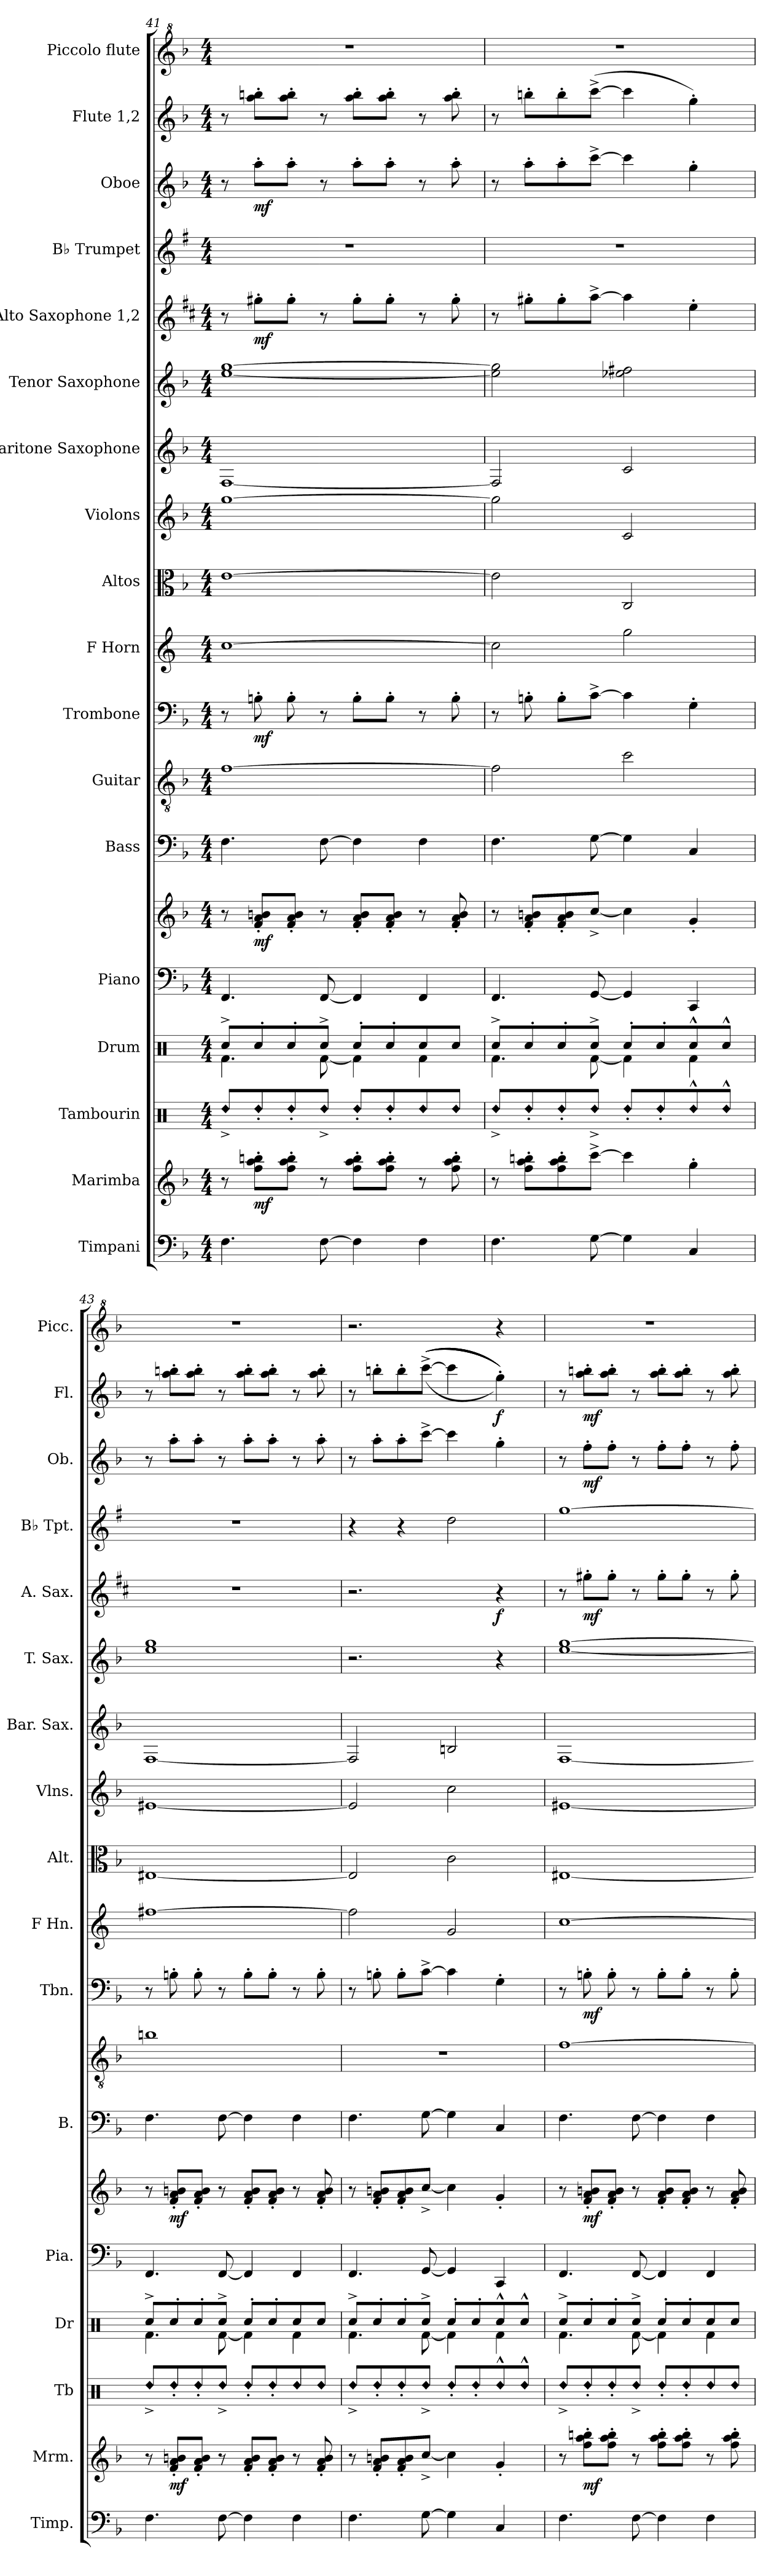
**kern	**kern	**dynam	**kern	**kern	**kern	**kern	**dynam	**kern	**kern	**kern	**dynam	**kern	**kern	**kern	**kern	**kern	**kern	**dynam	**kern	**kern	**dynam	**kern	**dynam	**kern
*part18	*part17	*part17	*part16	*part15	*part14	*part14	*part14	*part13	*part12	*part11	*part11	*part10	*part9	*part8	*part7	*part6	*part5	*part5	*part4	*part3	*part3	*part2	*part2	*part1
*staff19	*staff18	*staff18	*staff17	*staff16	*staff15	*staff14	*staff14/15	*staff13	*staff12	*staff11	*staff11	*staff10	*staff9	*staff8	*staff7	*staff6	*staff5	*staff5	*staff4	*staff3	*staff3	*staff2	*staff2	*staff1
*I"Timpani	*I"Marimba	*	*I"Tambourin	*I"Drum	*I"Piano	*	*	*I"Bass	*I"Guitar	*I"Trombone	*	*I"F Horn	*I"Altos	*I"Violons	*I"Baritone Saxophone	*I"Tenor Saxophone	*I"Alto Saxophone 1,2	*	*I"B♭ Trumpet	*I"Oboe	*	*I"Flute 1,2	*	*I"Piccolo flute
*I'Timp.	*I'Mrm.	*	*I'Tb	*I'Dr	*I'Pia.	*	*	*I'B.	*	*I'Tbn.	*	*I'F Hn.	*I'Alt.	*I'Vlns.	*I'Bar. Sax.	*I'T. Sax.	*I'A. Sax.	*	*I'B♭ Tpt.	*I'Ob.	*	*I'Fl.	*	*I'Picc.
!!LO:PB:g=z
*clefF4	*clefG2	*	*clefX	*clefX	*clefF4	*clefG2	*	*clefF4	*clefGv2	*clefF4	*	*clefG2	*clefC3	*clefG2	*clefG2	*clefG2	*clefG2	*	*clefG2	*clefG2	*	*clefG2	*	*clefG^2
*	*	*	*	*	*	*	*	*ITrd7c12	*	*	*	*ITrd4c7	*	*	*ITrd12c21	*ITrd8c14	*ITrd5c9	*	*ITrd1c2	*	*	*	*	*ITrd-7c-12
*k[b-]	*k[b-]	*	*k[]	*k[]	*k[b-]	*k[b-]	*	*k[b-]	*k[b-]	*k[b-]	*	*k[b-]	*k[b-]	*k[b-]	*k[b-]	*k[b-]	*k[b-]	*	*k[b-]	*k[b-]	*	*k[b-]	*	*k[b-]
*M4/4	*M4/4	*	*M4/4	*M4/4	*M4/4	*M4/4	*	*M4/4	*M4/4	*M4/4	*	*M4/4	*M4/4	*M4/4	*M4/4	*M4/4	*M4/4	*	*M4/4	*M4/4	*	*M4/4	*	*M4/4
=41	=41	=41	=41	=41	=41	=41	=41	=41	=41	=41	=41	=41	=41	=41	=41	=41	=41	=41	=41	=41	=41	=41	=41	=41
!	!	!	!LO:N:head=diamond	!	!	!	!	!	!	!	!	!	!	!	!	!	!	!	!	!	!	!	!	!
*	*	*	*	*^	*	*	*	*	*	*	*	*	*	*	*	*	*	*	*	*	*	*	*	*
4.F\	8r	.	8Rdd^/L	8Rcc^/L	4.Rf\	4.FF/	8r	.	4.FF\	[1f	8r	.	[1f	[1e	[1gg	[1FF	[1e [1g	8r	.	1r	8r	.	8r	.	1r
!	!	!LO:DY:b	!LO:N:head=diamond	!	!	!	!	!LO:DY:b	!	!	!	!LO:DY:b	!	!	!	!	!	!	!LO:DY:b	!	!	!LO:DY:b	!	!	!
.	8ff\' 8aa\' 8bbn\'L	mf	8Rdd'/	8Rcc'/	.	.	8f/' 8a/' 8bn/'L	mf	.	.	8Bn'\	mf	.	.	.	.	.	8bn'\L	mf	.	8aa'\L	mf	8aa\' 8bbn\'L	.	.
!	!	!	!LO:N:head=diamond	!	!	!	!	!	!	!	!	!	!	!	!	!	!	!	!	!	!	!	!	!	!
.	8ff\' 8aa\' 8bb\'J	.	8Rdd'/	8Rcc'/	.	.	8f/' 8a/' 8b/'J	.	.	.	8B'\	.	.	.	.	.	.	8b'\J	.	.	8aa'\J	.	8aa\' 8bb\'J	.	.
!	!	!	!LO:N:head=diamond	!	!	!	!	!	!	!	!	!	!	!	!	!	!	!	!	!	!	!	!	!	!
[8F\	8r	.	8Rdd^/J	8Rcc^/J	[8Rf\	[8FF/	8r	.	[8FF\	.	8r	.	.	.	.	.	.	8r	.	.	8r	.	8r	.	.
!	!	!	!LO:N:head=diamond	!	!	!	!	!	!	!	!	!	!	!	!	!	!	!	!	!	!	!	!	!	!
4F\]	8ff\' 8aa\' 8bb\'L	.	8Rdd'/L	8Rcc'/L	4Rf\]	4FF/]	8f/' 8a/' 8b/'L	.	4FF\]	.	8B'\L	.	.	.	.	.	.	8b'\L	.	.	8aa'\L	.	8aa\' 8bb\'L	.	.
!	!	!	!LO:N:head=diamond	!	!	!	!	!	!	!	!	!	!	!	!	!	!	!	!	!	!	!	!	!	!
.	8ff\' 8aa\' 8bb\'J	.	8Rdd'/	8Rcc'/	.	.	8f/' 8a/' 8b/'J	.	.	.	8B'\J	.	.	.	.	.	.	8b'\J	.	.	8aa'\J	.	8aa\' 8bb\'J	.	.
!	!	!	!LO:N:head=diamond	!	!	!	!	!	!	!	!	!	!	!	!	!	!	!	!	!	!	!	!	!	!
4F\	8r	.	8Rdd/	8Rcc/	4Rf\	4FF/	8r	.	4FF\	.	8r	.	.	.	.	.	.	8r	.	.	8r	.	8r	.	.
!	!	!	!LO:N:head=diamond	!	!	!	!	!	!	!	!	!	!	!	!	!	!	!	!	!	!	!	!	!	!
.	8ff\' 8aa\' 8bb\'	.	8Rdd/J	8Rcc/J	.	.	8f/' 8a/' 8b/'	.	.	.	8B'\	.	.	.	.	.	.	8b'\	.	.	8aa'\	.	8aa\' 8bb\'	.	.
=42	=42	=42	=42	=42	=42	=42	=42	=42	=42	=42	=42	=42	=42	=42	=42	=42	=42	=42	=42	=42	=42	=42	=42	=42	=42
!	!	!	!LO:N:head=diamond	!	!	!	!	!	!	!	!	!	!	!	!	!	!	!	!	!	!	!	!	!	!
4.F\	8r	.	8Rdd^/L	8Rcc^/L	4.Rf\	4.FF/	8r	.	4.FF\	2f\]	8r	.	2f\]	2e\]	2gg\]	2FF/]	2e\] 2g\]	8r	.	1r	8r	.	8r	.	1r
!	!	!	!LO:N:head=diamond	!	!	!	!	!	!	!	!	!	!	!	!	!	!	!	!	!	!	!	!	!	!
.	8ff\' 8aa\' 8bbn\'L	.	8Rdd'/	8Rcc'/	.	.	8f/' 8a/' 8bn/'L	.	.	.	8Bn'\	.	.	.	.	.	.	8bn'\L	.	.	8aa'\L	.	8bbn'\L	.	.
!	!	!	!LO:N:head=diamond	!	!	!	!	!	!	!	!	!	!	!	!	!	!	!	!	!	!	!	!	!	!
.	8ff\' 8aa\' 8bb\'	.	8Rdd'/	8Rcc'/	.	.	8f/' 8a/' 8b/'	.	.	.	8B'\L	.	.	.	.	.	.	8b'\	.	.	8aa'\	.	8bb'\	.	.
!	!	!	!LO:N:head=diamond	!	!	!	!	!	!	!	!	!	!	!	!	!	!	!	!	!	!	!	!	!	!
[8G\	[8ccc^\J	.	8Rdd^/J	8Rcc^/J	[8Rf\	[8GG/	[8cc^/J	.	[8GG\	.	[8c^\J	.	.	.	.	.	.	[8cc^\J	.	.	[8ccc^\J	.	(>[8ccc^\J	.	.
!	!	!	!LO:N:head=diamond	!	!	!	!	!	!	!	!	!	!	!	!	!	!	!	!	!	!	!	!	!	!
4G\]	4ccc\]	.	8Rdd'/L	8Rcc'/L	4Rf\]	4GG/]	4cc\]	.	4GG\]	2cc\	4c\]	.	2cc\	2C/	2c/	2C/	2e-X\ 2f#X\	4cc\]	.	.	4ccc\]	.	4ccc\]	.	.
!	!	!	!LO:N:head=diamond	!	!	!	!	!	!	!	!	!	!	!	!	!	!	!	!	!	!	!	!	!	!
.	.	.	8Rdd'/	8Rcc'/	.	.	.	.	.	.	.	.	.	.	.	.	.	.	.	.	.	.	.	.	.
!	!	!	!LO:N:head=diamond	!	!	!	!	!	!	!	!	!	!	!	!	!	!	!	!	!	!	!	!	!	!
4C/	4gg'\	.	8Rdd^^/	8Rcc^^/	4Rf\	4CC/	4g'/	.	4CC/	.	4G'\	.	.	.	.	.	.	4g'\	.	.	4gg'\	.	4gg'\)	.	.
!	!	!	!LO:N:head=diamond	!	!	!	!	!	!	!	!	!	!	!	!	!	!	!	!	!	!	!	!	!	!
.	.	.	8Rdd^^/J	8Rcc^^/J	.	.	.	.	.	.	.	.	.	.	.	.	.	.	.	.	.	.	.	.	.
=43	=43	=43	=43	=43	=43	=43	=43	=43	=43	=43	=43	=43	=43	=43	=43	=43	=43	=43	=43	=43	=43	=43	=43	=43	=43
!	!	!	!LO:N:head=diamond	!	!	!	!	!	!	!	!	!	!	!	!	!	!	!	!	!	!	!	!	!	!
4.F\	8r	.	8Rdd^/L	8Rcc^/L	4.Rf\	4.FF/	8r	.	4.FF\	1bn	8r	.	[1bn	[1E#X	[1e#X	[1FF	1e 1g	1r	.	1r	8r	.	8r	.	1r
!	!	!LO:DY:b	!LO:N:head=diamond	!	!	!	!	!LO:DY:b	!	!	!	!	!	!	!	!	!	!	!	!	!	!	!	!	!
.	8f/' 8a/' 8bn/'L	mf	8Rdd'/	8Rcc'/	.	.	8f/' 8a/' 8bn/'L	mf	.	.	8Bn'\	.	.	.	.	.	.	.	.	.	8aa'\L	.	8aa\' 8bbn\'L	.	.
!	!	!	!LO:N:head=diamond	!	!	!	!	!	!	!	!	!	!	!	!	!	!	!	!	!	!	!	!	!	!
.	8f/' 8a/' 8b/'J	.	8Rdd'/	8Rcc'/	.	.	8f/' 8a/' 8b/'J	.	.	.	8B'\	.	.	.	.	.	.	.	.	.	8aa'\J	.	8aa\' 8bb\'J	.	.
!	!	!	!LO:N:head=diamond	!	!	!	!	!	!	!	!	!	!	!	!	!	!	!	!	!	!	!	!	!	!
[8F\	8r	.	8Rdd^/J	8Rcc^/J	[8Rf\	[8FF/	8r	.	[8FF\	.	8r	.	.	.	.	.	.	.	.	.	8r	.	8r	.	.
!	!	!	!LO:N:head=diamond	!	!	!	!	!	!	!	!	!	!	!	!	!	!	!	!	!	!	!	!	!	!
4F\]	8f/' 8a/' 8b/'L	.	8Rdd'/L	8Rcc'/L	4Rf\]	4FF/]	8f/' 8a/' 8b/'L	.	4FF\]	.	8B'\L	.	.	.	.	.	.	.	.	.	8aa'\L	.	8aa\' 8bb\'L	.	.
!	!	!	!LO:N:head=diamond	!	!	!	!	!	!	!	!	!	!	!	!	!	!	!	!	!	!	!	!	!	!
.	8f/' 8a/' 8b/'J	.	8Rdd'/	8Rcc'/	.	.	8f/' 8a/' 8b/'J	.	.	.	8B'\J	.	.	.	.	.	.	.	.	.	8aa'\J	.	8aa\' 8bb\'J	.	.
!	!	!	!LO:N:head=diamond	!	!	!	!	!	!	!	!	!	!	!	!	!	!	!	!	!	!	!	!	!	!
4F\	8r	.	8Rdd/	8Rcc/	4Rf\	4FF/	8r	.	4FF\	.	8r	.	.	.	.	.	.	.	.	.	8r	.	8r	.	.
!	!	!	!LO:N:head=diamond	!	!	!	!	!	!	!	!	!	!	!	!	!	!	!	!	!	!	!	!	!	!
.	8f/' 8a/' 8b/'	.	8Rdd/J	8Rcc/J	.	.	8f/' 8a/' 8b/'	.	.	.	8B'\	.	.	.	.	.	.	.	.	.	8aa'\	.	8aa\' 8bb\'	.	.
=44	=44	=44	=44	=44	=44	=44	=44	=44	=44	=44	=44	=44	=44	=44	=44	=44	=44	=44	=44	=44	=44	=44	=44	=44	=44
!	!	!	!LO:N:head=diamond	!	!	!	!	!	!	!	!	!	!	!	!	!	!	!	!	!	!	!	!	!	!
4.F\	8r	.	8Rdd^/L	8Rcc^/L	4.Rf\	4.FF/	8r	.	4.FF\	1r	8r	.	2b\]	2E#/]	2e#/]	2FF/]	2.r	2.r	.	4r	8r	.	8r	.	2.r
!	!	!	!LO:N:head=diamond	!	!	!	!	!	!	!	!	!	!	!	!	!	!	!	!	!	!	!	!	!	!
.	8f/' 8a/' 8bn/'L	.	8Rdd'/	8Rcc'/	.	.	8f/' 8a/' 8bn/'L	.	.	.	8Bn'\	.	.	.	.	.	.	.	.	.	8aa'\L	.	8bbn'\L	.	.
!	!	!	!LO:N:head=diamond	!	!	!	!	!	!	!	!	!	!	!	!	!	!	!	!	!	!	!	!	!	!
.	8f/' 8a/' 8b/'	.	8Rdd'/	8Rcc'/	.	.	8f/' 8a/' 8b/'	.	.	.	8B'\L	.	.	.	.	.	.	.	.	4r	8aa'\	.	8bb'\	.	.
!	!	!	!LO:N:head=diamond	!	!	!	!	!	!	!	!	!	!	!	!	!	!	!	!	!	!	!	!	!	!
[8G\	[8cc^/J	.	8Rdd^/J	8Rcc^/J	[8Rf\	[8GG/	[8cc^/J	.	[8GG\	.	[8c^\J	.	.	.	.	.	.	.	.	.	[8ccc^\J	.	(>(>(>(>(>(>[8ccc^\J	.	.
!	!	!	!LO:N:head=diamond	!	!	!	!	!	!	!	!	!	!	!	!	!	!	!	!	!	!	!	!	!	!
4G\]	4cc\]	.	8Rdd'/L	8Rcc'/L	4Rf\]	4GG/]	4cc\]	.	4GG\]	.	4c\]	.	2c/	2c\	2cc\	2BBn/	.	.	.	2cc\	4ccc\]	.	4ccc\]	.	.
!	!	!	!LO:N:head=diamond	!	!	!	!	!	!	!	!	!	!	!	!	!	!	!	!	!	!	!	!	!	!
.	.	.	8Rdd'/	8Rcc'/	.	.	.	.	.	.	.	.	.	.	.	.	.	.	.	.	.	.	.	.	.
!	!	!	!LO:N:head=diamond	!	!	!	!	!	!	!	!	!	!	!	!	!	!	!	!LO:DY:b	!	!	!	!	!LO:DY:b	!
4C/	4g'/	.	8Rdd^^/	8Rcc^^/	4Rf\	4CC/	4g'/	.	4CC/	.	4G'\	.	.	.	.	.	4r	4r	f	.	4gg'\	.	4gg'\))))))	f	4r
!	!	!	!LO:N:head=diamond	!	!	!	!	!	!	!	!	!	!	!	!	!	!	!	!	!	!	!	!	!	!
.	.	.	8Rdd^^/J	8Rcc^^/J	.	.	.	.	.	.	.	.	.	.	.	.	.	.	.	.	.	.	.	.	.
!!LO:PB:g=z
=45	=45	=45	=45	=45	=45	=45	=45	=45	=45	=45	=45	=45	=45	=45	=45	=45	=45	=45	=45	=45	=45	=45	=45	=45	=45
!	!	!	!LO:N:head=diamond	!	!	!	!	!	!	!	!	!	!	!	!	!	!	!	!	!	!	!	!	!	!
4.F\	8r	.	8Rdd^/L	8Rcc^/L	4.Rf\	4.FF/	8r	.	4.FF\	[1f	8r	.	[1f	[1E#X	[1e#X	[1FF	[1e [1g	8r	.	[1ff	8r	.	8r	.	1r
!	!	!LO:DY:b	!LO:N:head=diamond	!	!	!	!	!LO:DY:b	!	!	!	!LO:DY:b	!	!	!	!	!	!	!LO:DY:b	!	!	!LO:DY:b	!	!LO:DY:b	!
.	8ff\' 8aa\' 8bbn\'L	mf	8Rdd'/	8Rcc'/	.	.	8f/' 8a/' 8bn/'L	mf	.	.	8Bn'\	mf	.	.	.	.	.	8bn'\L	mf	.	8ff'\L	mf	8aa\' 8bbn\'L	mf	.
!	!	!	!LO:N:head=diamond	!	!	!	!	!	!	!	!	!	!	!	!	!	!	!	!	!	!	!	!	!	!
.	8ff\' 8aa\' 8bb\'J	.	8Rdd'/	8Rcc'/	.	.	8f/' 8a/' 8b/'J	.	.	.	8B'\	.	.	.	.	.	.	8b'\J	.	.	8ff'\J	.	8aa\' 8bb\'J	.	.
!	!	!	!LO:N:head=diamond	!	!	!	!	!	!	!	!	!	!	!	!	!	!	!	!	!	!	!	!	!	!
[8F\	8r	.	8Rdd^/J	8Rcc^/J	[8Rf\	[8FF/	8r	.	[8FF\	.	8r	.	.	.	.	.	.	8r	.	.	8r	.	8r	.	.
!	!	!	!LO:N:head=diamond	!	!	!	!	!	!	!	!	!	!	!	!	!	!	!	!	!	!	!	!	!	!
4F\]	8ff\' 8aa\' 8bb\'L	.	8Rdd'/L	8Rcc'/L	4Rf\]	4FF/]	8f/' 8a/' 8b/'L	.	4FF\]	.	8B'\L	.	.	.	.	.	.	8b'\L	.	.	8ff'\L	.	8aa\' 8bb\'L	.	.
!	!	!	!LO:N:head=diamond	!	!	!	!	!	!	!	!	!	!	!	!	!	!	!	!	!	!	!	!	!	!
.	8ff\' 8aa\' 8bb\'J	.	8Rdd'/	8Rcc'/	.	.	8f/' 8a/' 8b/'J	.	.	.	8B'\J	.	.	.	.	.	.	8b'\J	.	.	8ff'\J	.	8aa\' 8bb\'J	.	.
!	!	!	!LO:N:head=diamond	!	!	!	!	!	!	!	!	!	!	!	!	!	!	!	!	!	!	!	!	!	!
4F\	8r	.	8Rdd/	8Rcc/	4Rf\	4FF/	8r	.	4FF\	.	8r	.	.	.	.	.	.	8r	.	.	8r	.	8r	.	.
!	!	!	!LO:N:head=diamond	!	!	!	!	!	!	!	!	!	!	!	!	!	!	!	!	!	!	!	!	!	!
.	8ff\' 8aa\' 8bb\'	.	8Rdd/J	8Rcc/J	.	.	8f/' 8a/' 8b/'	.	.	.	8B'\	.	.	.	.	.	.	8b'\	.	.	8ff'\	.	8aa\' 8bb\'	.	.
*	*	*	*	*v	*v	*	*	*	*	*	*	*	*	*	*	*	*	*	*	*	*	*	*	*	*
=	=	=	=	=	=	=	=	=	=	=	=	=	=	=	=	=	=	=	=	=	=	=	=	=
*-	*-	*-	*-	*-	*-	*-	*-	*-	*-	*-	*-	*-	*-	*-	*-	*-	*-	*-	*-	*-	*-	*-	*-	*-
